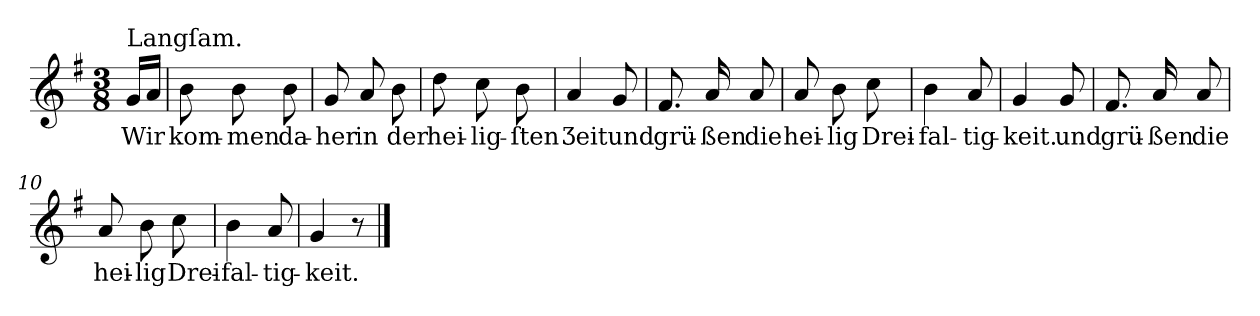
**kern	**text
*part1	*part1
*staff1	*staff1
*clefG2	*
*k[f#]	*
*G:	*
*M3/8	*
=	=
!LO:TX:a:t=Langſam.	!
16gLL	Wir
16aJJ	.
=1	=1
8b	kom-
8b	-men
8b	da-
=2	=2
8g	-her
8a	in
8b	der
=3	=3
8dd	hei-
8cc	-lig-
8b	-ſten
=4	=4
4a	Ʒeit
8g	und
=5	=5
8.f#	grü-
16a	-ßen
8a	die
=6	=6
8a	hei-
8b	-lig
8cc	Drei-
=7	=7
4b	-fal-
8a	-tig-
=8	=8
4g	-keit.
8g	und
=9	=9
8.f#	grü-
16a	-ßen
8a	die
=10	=10
8a	hei-
8b	-lig
8cc	Drei-
=11	=11
4b	-fal-
8a	-tig-
=12	=12
4g	-keit.
8r	.
==	==
*-	*-
